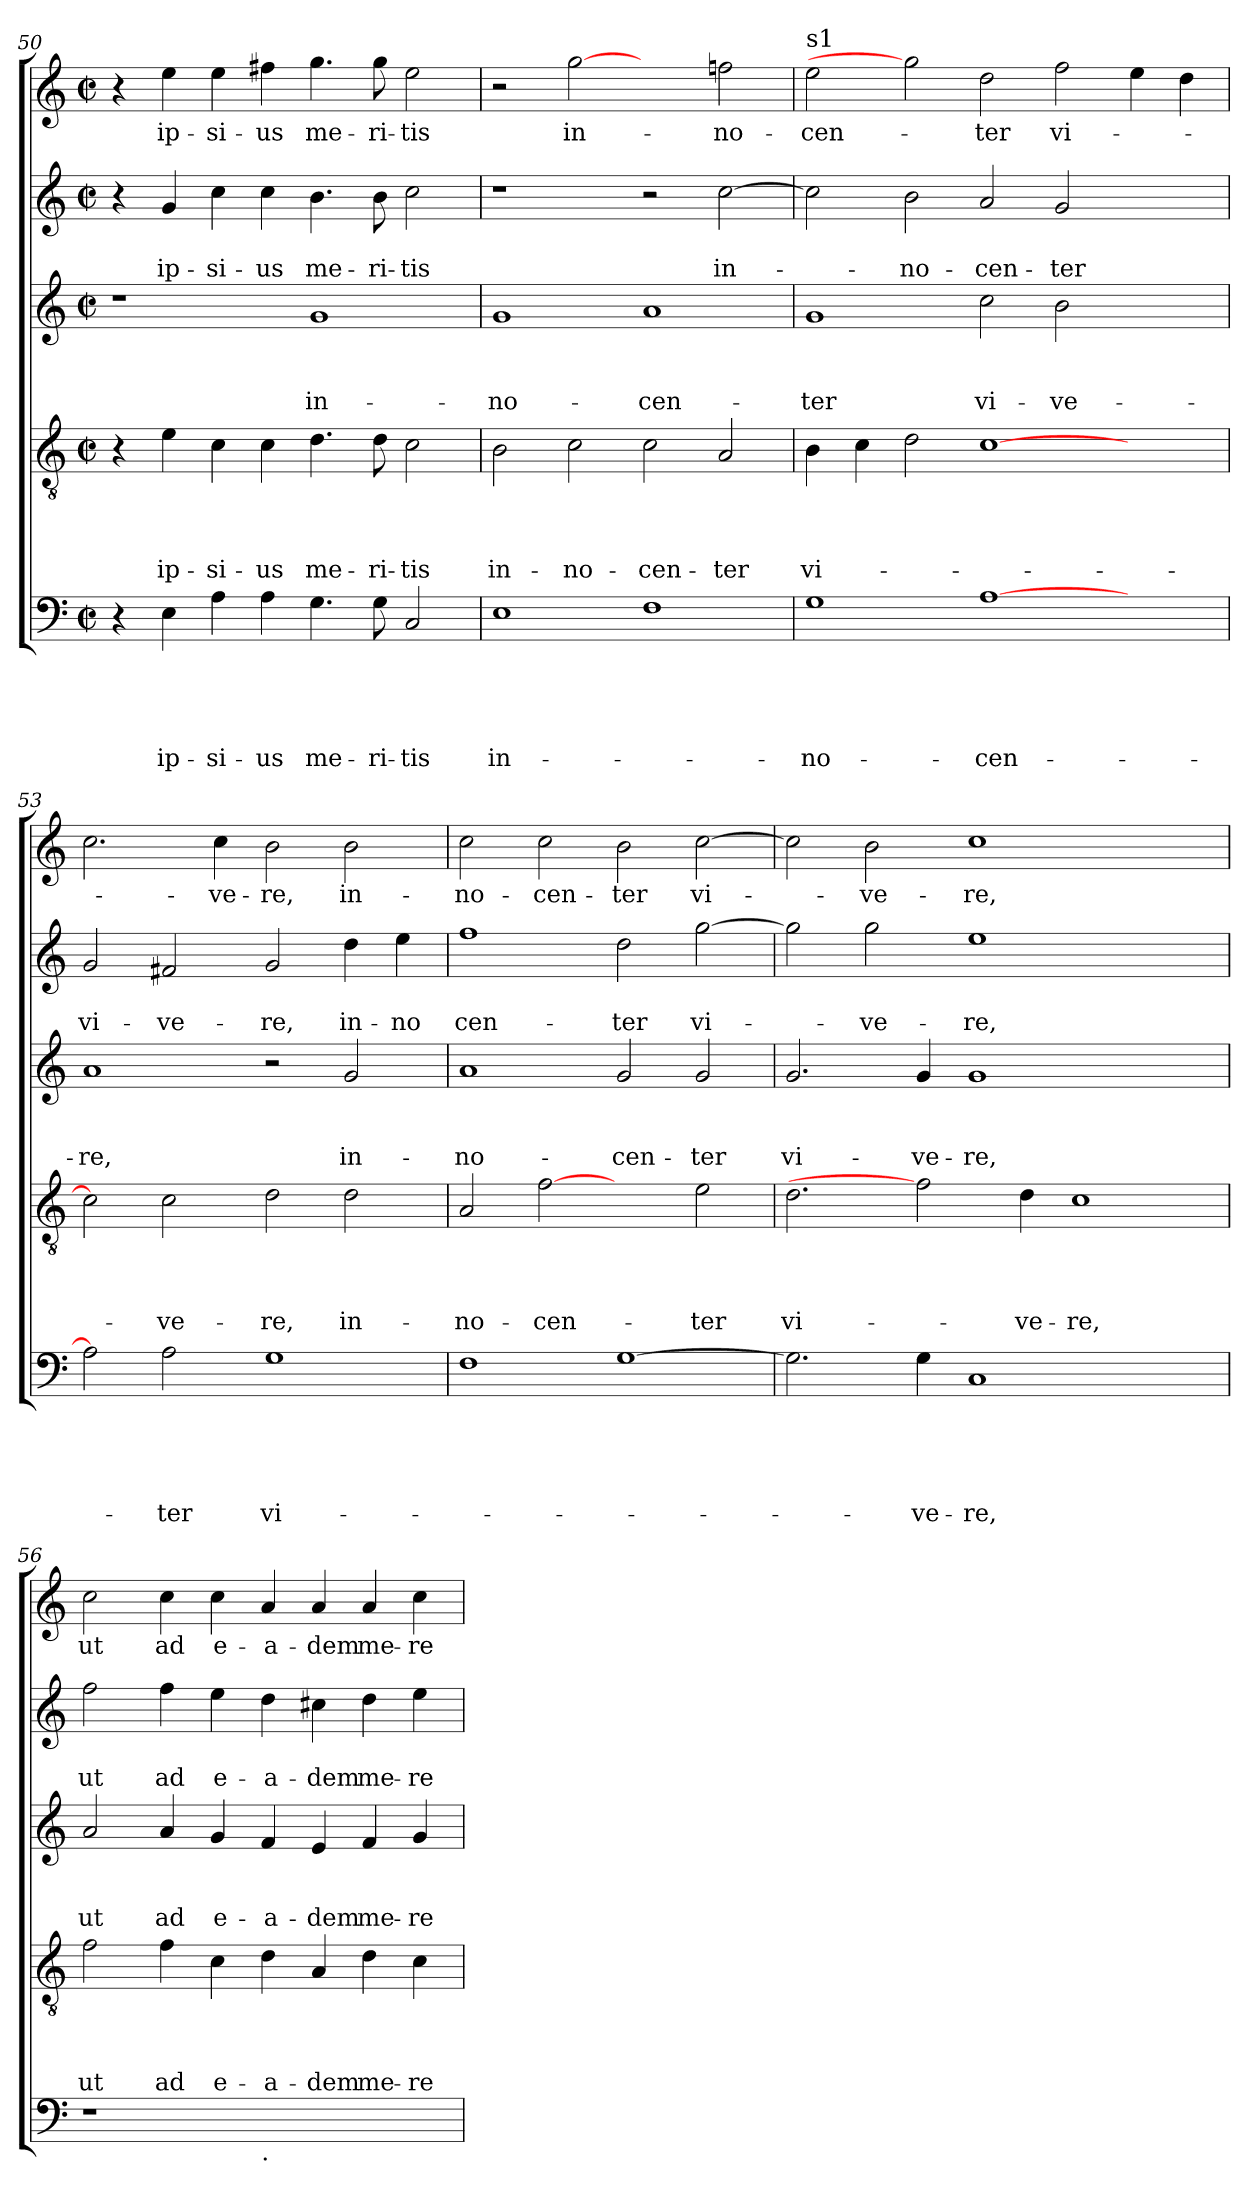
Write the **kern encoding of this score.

**kern	**text	**text	**text	**text	**text	**kern	**text	**text	**text	**text	**kern	**text	**text	**text	**kern	**text	**text	**kern	**text
*part5	*part5	*part5	*part5	*part5	*part5	*part4	*part4	*part4	*part4	*part4	*part3	*part3	*part3	*part3	*part2	*part2	*part2	*part1	*part1
*staff5	*staff5	*staff5	*staff5	*staff5	*staff5	*staff4	*staff4	*staff4	*staff4	*staff4	*staff3	*staff3	*staff3	*staff3	*staff2	*staff2	*staff2	*staff1	*staff1
*clefF4	*	*	*	*	*	*clefGv2	*	*	*	*	*clefG2	*	*	*	*clefG2	*	*	*clefG2	*
*k[]	*	*	*	*	*	*k[]	*	*	*	*	*k[]	*	*	*	*k[]	*	*	*k[]	*
*C:	*	*	*	*	*	*C:	*	*	*	*	*C:	*	*	*	*C:	*	*	*C:	*
*M2/2	*	*	*	*	*	*M2/2	*	*	*	*	*M2/2	*	*	*	*M2/2	*	*	*M2/2	*
*met(c|)	*	*	*	*	*	*met(c|)	*	*	*	*	*met(c|)	*	*	*	*met(c|)	*	*	*met(c|)	*
=50	=50	=50	=50	=50	=50	=50	=50	=50	=50	=50	=50	=50	=50	=50	=50	=50	=50	=50	=50
4r	.	.	.	.	.	4r	.	.	.	.	1r	.	.	.	4r	.	.	4r	.
!	!	!	!	!	!LO:LY:b	!	!	!	!	!LO:LY:b	!	!	!	!	!	!	!LO:LY:b	!	!LO:LY:b
4E\	.	.	.	.	ip-	4e\	.	.	.	ip-	.	.	.	.	4g/	.	ip-	4ee\	ip-
!	!	!	!	!	!LO:LY:b	!	!	!	!	!LO:LY:b	!	!	!	!	!	!	!LO:LY:b	!	!LO:LY:b
4A\	.	.	.	.	-si-	4c\	.	.	.	-si-	.	.	.	.	4cc\	.	-si-	4ee\	-si-
!	!	!	!	!	!LO:LY:b:rj	!	!	!	!	!LO:LY:b:rj	!	!	!	!	!	!	!LO:LY:b:rj	!	!LO:LY:b:rj
4A\	.	.	.	.	-us	4c\	.	.	.	-us	.	.	.	.	4cc\	.	-us	4ff#X\	-us
!	!	!	!	!	!LO:LY:b	!	!	!	!	!LO:LY:b	!	!	!	!LO:LY:b	!	!	!LO:LY:b	!	!LO:LY:b
4.G\	.	.	.	.	me-	4.d\	.	.	.	me-	1g	.	.	in-	4.b\	.	me-	4.gg\	me-
!	!	!	!	!	!LO:LY:b	!	!	!	!	!LO:LY:b	!	!	!	!	!	!	!LO:LY:b	!	!LO:LY:b
8G\	.	.	.	.	-ri-	8d\	.	.	.	-ri-	.	.	.	.	8b\	.	-ri-	8gg\	-ri-
!	!	!	!	!	!LO:LY:b:rj	!	!	!	!	!LO:LY:b:rj	!	!	!	!	!	!	!LO:LY:b:rj	!	!LO:LY:b:rj
2C/	.	.	.	.	-tis	2c\	.	.	.	-tis	.	.	.	.	2cc\	.	-tis	2ee\	-tis
=51	=51	=51	=51	=51	=51	=51	=51	=51	=51	=51	=51	=51	=51	=51	=51	=51	=51	=51	=51
!	!	!	!	!	!LO:LY:b	!	!	!	!	!LO:LY:b	!	!	!	!LO:LY:b	!	!	!	!	!
1E	.	.	.	.	in-	2B\	.	.	.	in-	1g	.	.	-no-	1r	.	.	2r	.
!	!	!	!	!	!	!	!	!	!	!LO:LY:b	!	!	!	!	!	!	!	!	!LO:LY:b
.	.	.	.	.	.	2c\	.	.	.	-no-	.	.	.	.	.	.	.	[2gg	in-
!	!	!	!	!	!	!	!	!	!	!LO:LY:b	!	!	!	!LO:LY:b	!	!	!	!	!
1F	.	.	.	.	.	2c\	.	.	.	-cen-	1a	.	.	-cen-	2r	.	.	2ryy	.
!	!	!	!	!	!	!	!	!	!	!LO:LY:b:rj	!	!	!	!	!	!	!LO:LY:b	!	!LO:LY:b
.	.	.	.	.	.	2A/	.	.	.	-ter	.	.	.	.	[<2cc\	.	in-	2ffn\	-no-
!!LO:LB:g=z
=52	=52	=52	=52	=52	=52	=52	=52	=52	=52	=52	=52	=52	=52	=52	=52	=52	=52	=52	=52
!	!	!	!	!	!	!	!	!	!	!	!	!	!	!	!	!	!	!LO:TX:a:t=s1	!
!	!	!	!	!	!LO:LY:b	!	!	!	!	!LO:LY:b	!	!	!	!LO:LY:b	!	!	!	!	!LO:LY:b
1G	.	.	.	.	-no-	4B\	.	.	.	vi-	1g	.	.	-ter	2cc\]	.	.	2ee\	-cen-
.	.	.	.	.	.	4c\	.	.	.	.	.	.	.	.	.	.	.	.	.
!	!	!	!	!	!	!	!	!	!	!	!	!	!	!	!	!	!LO:LY:b	!	!
.	.	.	.	.	.	2d\	.	.	.	.	.	.	.	.	2b\	.	-no-	2gg]	.
!	!	!	!	!	!LO:LY:b	!	!	!	!	!	!	!	!	!LO:LY:b	!	!	!LO:LY:b	!	!LO:LY:b
[>1A	.	.	.	.	-cen-	[>1c	.	.	.	.	2cc\	.	.	vi-	2a/	.	-cen-	2dd\	-ter
!	!	!	!	!	!	!	!	!	!	!	!	!	!	!LO:LY:b	!	!	!LO:LY:b:rj	!	!LO:LY:b
.	.	.	.	.	.	.	.	.	.	.	2b\	.	.	-ve-	2g/	.	-ter	2ff\	vi-
2ryy	.	.	.	.	.	2ryy	.	.	.	.	2ryy	.	.	.	2ryy	.	.	4ee\	.
.	.	.	.	.	.	.	.	.	.	.	.	.	.	.	.	.	.	4dd\	.
=53	=53	=53	=53	=53	=53	=53	=53	=53	=53	=53	=53	=53	=53	=53	=53	=53	=53	=53	=53
!	!	!	!	!	!	!	!	!	!	!	!	!	!	!LO:LY:b	!	!	!LO:LY:b	!	!
2A\]	.	.	.	.	.	2c\]	.	.	.	.	1a	.	.	-re,	2g/	.	vi-	2.cc\	.
!	!	!	!	!	!LO:LY:b	!	!	!	!	!LO:LY:b	!	!	!	!	!	!	!LO:LY:b	!	!
2A\	.	.	.	.	-ter	2c\	.	.	.	-ve-	.	.	.	.	2f#X/	.	-ve-	.	.
!	!	!	!	!	!	!	!	!	!	!	!	!	!	!	!	!	!	!	!LO:LY:b
.	.	.	.	.	.	.	.	.	.	.	.	.	.	.	.	.	.	4cc\	-ve-
!	!	!	!	!	!LO:LY:b	!	!	!	!	!LO:LY:b	!	!	!	!	!	!	!LO:LY:b	!	!LO:LY:b
1G	.	.	.	.	vi-	2d\	.	.	.	-re,	2r	.	.	.	2g/	.	-re,	2b\	-re,
!	!	!	!	!	!	!	!	!	!	!LO:LY:b	!	!	!	!LO:LY:b	!	!	!LO:LY:b	!	!LO:LY:b
.	.	.	.	.	.	2d\	.	.	.	in-	2g/	.	.	in-	4dd\	.	in-	2b\	in-
!	!	!	!	!	!	!	!	!	!	!	!	!	!	!	!	!	!LO:LY:b:rj	!	!
.	.	.	.	.	.	.	.	.	.	.	.	.	.	.	4ee\	.	-no	.	.
=54	=54	=54	=54	=54	=54	=54	=54	=54	=54	=54	=54	=54	=54	=54	=54	=54	=54	=54	=54
!	!	!	!	!	!	!	!	!	!	!LO:LY:b	!	!	!	!LO:LY:b	!	!	!LO:LY:b	!	!LO:LY:b
1F	.	.	.	.	.	2A/	.	.	.	-no-	1a	.	.	-no-	1ff	.	cen-	2cc\	-no-
!	!	!	!	!	!	!	!	!	!	!LO:LY:b:rj	!	!	!	!	!	!	!	!	!LO:LY:b
.	.	.	.	.	.	[2f	.	.	.	-cen-	.	.	.	.	.	.	.	2cc\	-cen-
!	!	!	!	!	!	!	!	!	!	!	!	!	!	!LO:LY:b	!	!	!LO:LY:b	!	!LO:LY:b
[>1G	.	.	.	.	.	2ryy	.	.	.	.	2g/	.	.	-cen-	2dd\	.	-ter	2b\	-ter
!	!	!	!	!	!	!	!	!	!	!LO:LY:b	!	!	!	!LO:LY:b	!	!	!LO:LY:b	!	!LO:LY:b
.	.	.	.	.	.	2e\	.	.	.	-ter	2g/	.	.	-ter	[>2gg\	.	vi-	[>2cc\	vi-
=55	=55	=55	=55	=55	=55	=55	=55	=55	=55	=55	=55	=55	=55	=55	=55	=55	=55	=55	=55
!	!	!	!	!	!	!	!	!	!	!LO:LY:b	!	!	!	!LO:LY:b	!	!	!	!	!
2.G\]	.	.	.	.	.	2.d\	.	.	.	vi-	2.g/	.	.	vi-	2gg\]	.	.	2cc\]	.
!	!	!	!	!	!	!	!	!	!	!	!	!	!	!	!	!	!LO:LY:b	!	!LO:LY:b
.	.	.	.	.	.	.	.	.	.	.	.	.	.	.	2gg\	.	-ve-	2b\	-ve-
!	!	!	!	!	!LO:LY:b	!	!	!	!	!	!	!	!	!LO:LY:b	!	!	!	!	!
4G\	.	.	.	.	-ve-	2f]	.	.	.	.	4g/	.	.	-ve-	.	.	.	.	.
!	!	!	!	!	!LO:LY:b:rj	!	!	!	!	!	!	!	!	!LO:LY:b	!	!	!LO:LY:b	!	!LO:LY:b
1C	.	.	.	.	-re,	.	.	.	.	.	1g	.	.	-re,	1ee	.	-re,	1cc	-re,
!	!	!	!	!	!	!	!	!	!	!LO:LY:b	!	!	!	!	!	!	!	!	!
.	.	.	.	.	.	4d\	.	.	.	-ve-	.	.	.	.	.	.	.	.	.
!	!	!	!	!	!	!	!	!	!	!LO:LY:b:rj	!	!	!	!	!	!	!	!	!
.	.	.	.	.	.	1c	.	.	.	-re,	.	.	.	.	.	.	.	.	.
2ryy	.	.	.	.	.	.	.	.	.	.	2ryy	.	.	.	2ryy	.	.	2ryy	.
=56	=56	=56	=56	=56	=56	=56	=56	=56	=56	=56	=56	=56	=56	=56	=56	=56	=56	=56	=56
!	!	!	!	!	!	!	!	!	!	!LO:LY:b	!	!	!	!LO:LY:b	!	!	!LO:LY:b	!	!LO:LY:b
1r	.	.	.	.	.	2f\	.	.	.	ut	2a/	.	.	ut	2ff\	.	ut	2cc\	ut
!	!	!	!	!	!	!	!	!	!	!LO:LY:b	!	!	!	!LO:LY:b	!	!	!LO:LY:b	!	!LO:LY:b
.	.	.	.	.	.	4f\	.	.	.	ad	4a/	.	.	ad	4ff\	.	ad	4cc\	ad
!	!	!	!	!	!	!	!	!	!	!LO:LY:b	!	!	!	!LO:LY:b	!	!	!LO:LY:b	!	!LO:LY:b
.	.	.	.	.	.	4c\	.	.	.	e-	4g/	.	.	e-	4ee\	.	e-	4cc\	e-
!LO:TX:b:t=.	!	!	!	!	!	!	!	!	!	!	!	!	!	!	!	!	!	!	!
!	!	!	!	!	!	!	!	!	!	!LO:LY:b	!	!	!	!LO:LY:b	!	!	!LO:LY:b	!	!LO:LY:b
1ryy	.	.	.	.	.	4d\	.	.	.	-a-	4f/	.	.	-a-	4dd\	.	-a-	4a/	-a-
!	!	!	!	!	!	!	!	!	!	!LO:LY:b	!	!	!	!LO:LY:b	!	!	!LO:LY:b	!	!LO:LY:b
.	.	.	.	.	.	4A/	.	.	.	-dem	4e/	.	.	-dem	4cc#X\	.	-dem	4a/	-dem
!	!	!	!	!	!	!	!	!	!	!LO:LY:b	!	!	!	!LO:LY:b	!	!	!LO:LY:b	!	!LO:LY:b
.	.	.	.	.	.	4d\	.	.	.	me-	4f/	.	.	me-	4dd\	.	me-	4a/	me-
!	!	!	!	!	!	!	!	!	!	!LO:LY:b	!	!	!	!LO:LY:b	!	!	!LO:LY:b	!	!LO:LY:b
.	.	.	.	.	.	4c\	.	.	.	-re-	4g/	.	.	-re-	4ee\	.	-re-	4cc\	-re-
=	=	=	=	=	=	=	=	=	=	=	=	=	=	=	=	=	=	=	=
*-	*-	*-	*-	*-	*-	*-	*-	*-	*-	*-	*-	*-	*-	*-	*-	*-	*-	*-	*-
